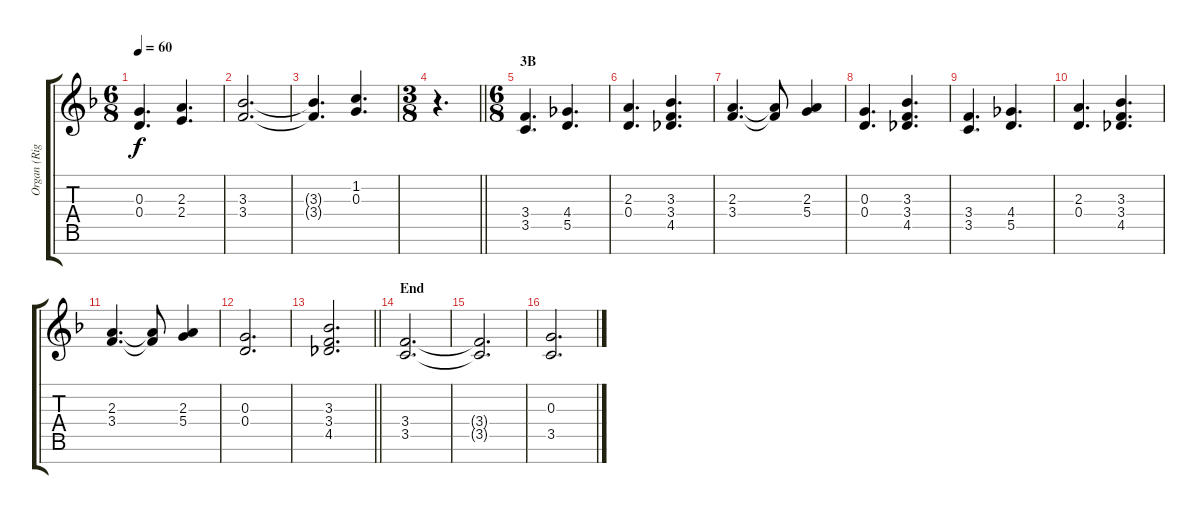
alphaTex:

\track ("Organ (Right Hand)" "Organ (Rig") {instrument drawbarorgan}
\staff {score tabs}
\tuning (E5 B4 G4 D4 A3 E3 B2) {hide}
\ts (6 8)
\tempo 60
\clef g2
\ks f
(0.3 0.4).4{d dy f} (2.3 2.4).4{d} |
(3.3 3.4).2{d} |
(3.3{t} 3.4{t}).4{d} (1.2 0.3).4{d} |
\ts (3 8)
\barLineRight lightlight
r.4{d} |
\ts (6 8)
\section ("" "3B")
(3.4 3.5).4{d} (4.4 5.5).4{d} |
(2.3 0.4).4{d} (3.3 3.4 4.5).4{d} |
(2.3 3.4).4{d} (2.3{t} 3.4{t}).8 (2.3 5.4).4 |
(0.3 0.4).4{d} (3.3 3.4 4.5).4{d} |
(3.4 3.5).4{d} (4.4 5.5).4{d} |
(2.3 0.4).4{d} (3.3 3.4 4.5).4{d} |
(2.3 3.4).4{d} (2.3{t} 3.4{t}).8 (2.3 5.4).4 |
(0.3 0.4).2{d} |
\barLineRight lightlight
(3.3 3.4 4.5).2{d} |
\section ("" "End")
(3.4 3.5).2{d} |
(3.4{t} 3.5{t}).2{d} |
(0.3 3.5).2{d}
